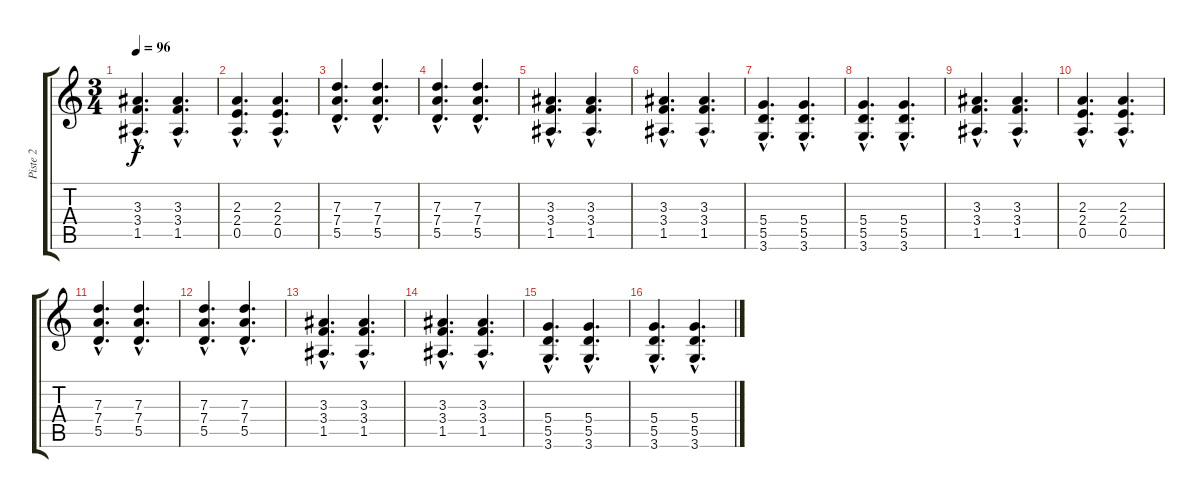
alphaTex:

\track ("Piste 2" "Piste 2") {instrument acousticguitarsteel}
\staff {score tabs}
\tuning (E4 B3 G3 D3 A2 E2) {hide}
\ts (3 4)
\tempo 96
\clef g2
\ks c
(3.3{hac} 3.4{hac} 1.5{hac}).4{d dy f} (3.3{hac} 3.4{hac} 1.5{hac}).4{d} |
(2.3{hac} 2.4{hac} 0.5{hac}).4{d} (2.3{hac} 2.4{hac} 0.5{hac}).4{d} |
(7.3{hac} 7.4{hac} 5.5{hac}).4{d} (7.3{hac} 7.4{hac} 5.5{hac}).4{d} |
(7.3{hac} 7.4{hac} 5.5{hac}).4{d} (7.3{hac} 7.4{hac} 5.5{hac}).4{d} |
(3.3{hac} 3.4{hac} 1.5{hac}).4{d} (3.3{hac} 3.4{hac} 1.5{hac}).4{d} |
(3.3{hac} 3.4{hac} 1.5{hac}).4{d} (3.3{hac} 3.4{hac} 1.5{hac}).4{d} |
(5.4{hac} 5.5{hac} 3.6{hac}).4{d} (5.4{hac} 5.5{hac} 3.6{hac}).4{d} |
(5.4{hac} 5.5{hac} 3.6{hac}).4{d} (5.4{hac} 5.5{hac} 3.6{hac}).4{d} |
(3.3{hac} 3.4{hac} 1.5{hac}).4{d} (3.3{hac} 3.4{hac} 1.5{hac}).4{d} |
(2.3{hac} 2.4{hac} 0.5{hac}).4{d} (2.3{hac} 2.4{hac} 0.5{hac}).4{d} |
(7.3{hac} 7.4{hac} 5.5{hac}).4{d} (7.3{hac} 7.4{hac} 5.5{hac}).4{d} |
(7.3{hac} 7.4{hac} 5.5{hac}).4{d} (7.3{hac} 7.4{hac} 5.5{hac}).4{d} |
(3.3{hac} 3.4{hac} 1.5{hac}).4{d} (3.3{hac} 3.4{hac} 1.5{hac}).4{d} |
(3.3{hac} 3.4{hac} 1.5{hac}).4{d} (3.3{hac} 3.4{hac} 1.5{hac}).4{d} |
(5.4{hac} 5.5{hac} 3.6{hac}).4{d} (5.4{hac} 5.5{hac} 3.6{hac}).4{d} |
(5.4{hac} 5.5{hac} 3.6{hac}).4{d} (5.4{hac} 5.5{hac} 3.6{hac}).4{d}
